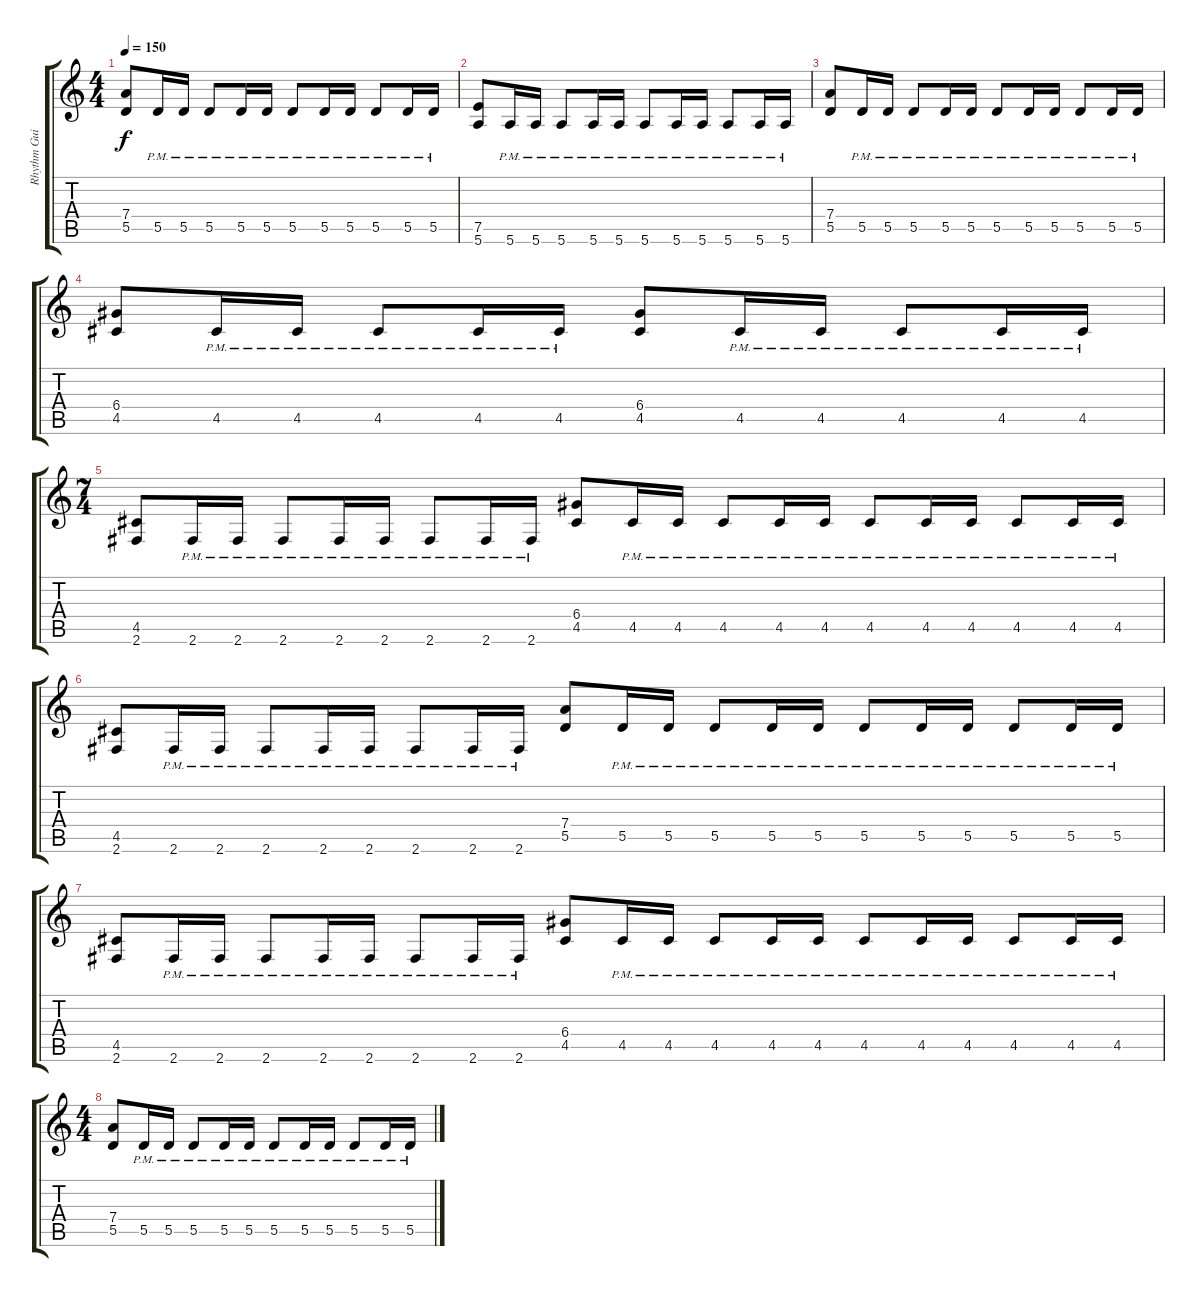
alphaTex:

\track ("Rhythm Guitar" "Rhythm Gui") {instrument distortionguitar}
\staff {score tabs}
\tuning (E4 B3 G3 D3 A2 E2) {hide}
\ts (4 4)
\tempo 150
\clef g2
\ks c
(7.4 5.5).8{dy f} 5.5{pm}.16 5.5{pm}.16 5.5{pm}.8 5.5{pm}.16 5.5{pm}.16 5.5{pm}.8 5.5{pm}.16 5.5{pm}.16 5.5{pm}.8 5.5{pm}.16 5.5{pm}.16 |
(7.5 5.6).8 5.6{pm}.16 5.6{pm}.16 5.6{pm}.8 5.6{pm}.16 5.6{pm}.16 5.6{pm}.8 5.6{pm}.16 5.6{pm}.16 5.6{pm}.8 5.6{pm}.16 5.6{pm}.16 |
(7.4 5.5).8 5.5{pm}.16 5.5{pm}.16 5.5{pm}.8 5.5{pm}.16 5.5{pm}.16 5.5{pm}.8 5.5{pm}.16 5.5{pm}.16 5.5{pm}.8 5.5{pm}.16 5.5{pm}.16 |
(6.4 4.5).8 4.5{pm}.16 4.5{pm}.16 4.5{pm}.8 4.5{pm}.16 4.5{pm}.16 (6.4 4.5).8 4.5{pm}.16 4.5{pm}.16 4.5{pm}.8 4.5{pm}.16 4.5{pm}.16 |
\ts (7 4)
(4.5 2.6).8 2.6{pm}.16 2.6{pm}.16 2.6{pm}.8 2.6{pm}.16 2.6{pm}.16 2.6{pm}.8 2.6{pm}.16 2.6{pm}.16 (6.4 4.5).8 4.5{pm}.16 4.5{pm}.16 4.5{pm}.8 4.5{pm}.16 4.5{pm}.16 4.5{pm}.8 4.5{pm}.16 4.5{pm}.16 4.5{pm}.8 4.5{pm}.16 4.5{pm}.16 |
(4.5 2.6).8 2.6{pm}.16 2.6{pm}.16 2.6{pm}.8 2.6{pm}.16 2.6{pm}.16 2.6{pm}.8 2.6{pm}.16 2.6{pm}.16 (7.4 5.5).8 5.5{pm}.16 5.5{pm}.16 5.5{pm}.8 5.5{pm}.16 5.5{pm}.16 5.5{pm}.8 5.5{pm}.16 5.5{pm}.16 5.5{pm}.8 5.5{pm}.16 5.5{pm}.16 |
(4.5 2.6).8 2.6{pm}.16 2.6{pm}.16 2.6{pm}.8 2.6{pm}.16 2.6{pm}.16 2.6{pm}.8 2.6{pm}.16 2.6{pm}.16 (6.4 4.5).8 4.5{pm}.16 4.5{pm}.16 4.5{pm}.8 4.5{pm}.16 4.5{pm}.16 4.5{pm}.8 4.5{pm}.16 4.5{pm}.16 4.5{pm}.8 4.5{pm}.16 4.5{pm}.16 |
\ts (4 4)
(7.4 5.5).8 5.5{pm}.16 5.5{pm}.16 5.5{pm}.8 5.5{pm}.16 5.5{pm}.16 5.5{pm}.8 5.5{pm}.16 5.5{pm}.16 5.5{pm}.8 5.5{pm}.16 5.5{pm}.16
